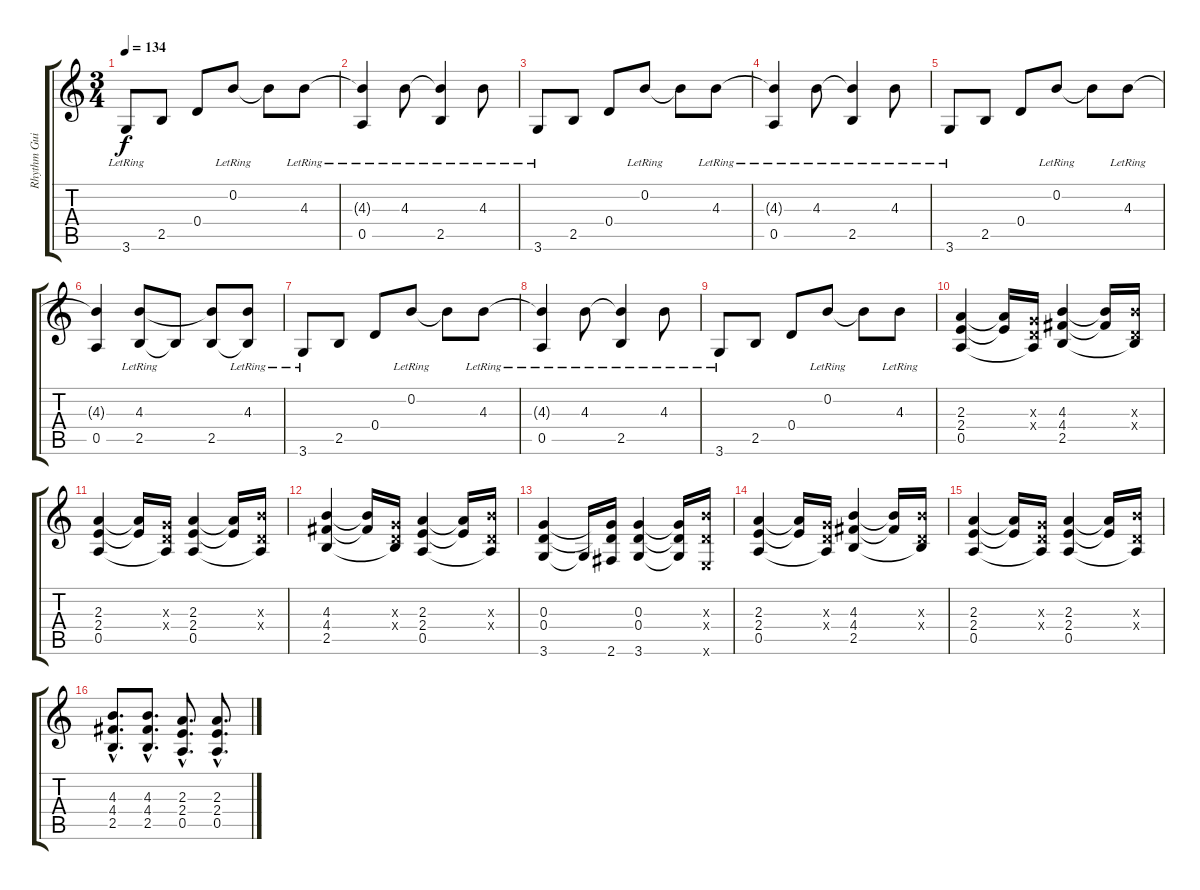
\track ("Rhythm Guitar 1" "Rhythm Gui") {instrument distortionguitar}
\staff {score tabs}
\tuning (E4 B3 G3 D3 A2 E2) {hide}
\ts (3 4)
\tempo 134
\clef g2
\ks c
3.6{lr}.8{dy f} 2.5.8 0.4.8 0.2{lr}.8 0.2{t}.8 4.3{lr}.8 |
(4.3{t} 0.5{lr}).4 4.3{lr}.8 (4.3{t} 2.5{lr}).4 4.3{lr}.8 |
3.6{lr}.8 2.5.8 0.4.8 0.2{lr}.8 0.2{t}.8 4.3{lr}.8 |
(4.3{t} 0.5{lr}).4 4.3{lr}.8 (4.3{t} 2.5{lr}).4 4.3{lr}.8 |
3.6{lr}.8 2.5.8 0.4.8 0.2{lr}.8 0.2{t}.8 4.3{lr}.8 |
(4.3{t} 0.5).4 (4.3{lr} 2.5).8 2.5{t}.8 (4.3{t} 2.5).8 (4.3{lr} 2.5{t}).8 |
3.6{lr}.8 2.5.8 0.4.8 0.2{lr}.8 0.2{t}.8 4.3{lr}.8 |
(4.3{t} 0.5{lr}).4 4.3{lr}.8 (4.3{t} 2.5{lr}).4 4.3{lr}.8 |
3.6{lr}.8 2.5.8 0.4.8 0.2{lr}.8 0.2{t}.8 4.3{lr}.8 |
(2.3 2.4 0.5).4 (2.3{t} 2.4{t}).16 (0.3{x} 0.4{x} 0.5{t}).16 (4.3 4.4 2.5).4 (4.3{t} 4.4{t}).16 (4.3{x} 0.4{x} 2.5{t}).16 |
(2.3 2.4 0.5).4 (2.3{t} 2.4{t}).16 (0.3{x} 0.4{x} 0.5{t}).16 (2.3 2.4 0.5).4 (2.3{t} 2.4{t}).16 (4.3{x} 0.4{x} 0.5{t}).16 |
(4.3 4.4 2.5).4 (4.3{t} 4.4{t}).16 (0.3{x} 0.4{x} 2.5{t}).16 (2.3 2.4 0.5).4 (2.3{t} 2.4{t}).16 (4.3{x} 0.4{x} 0.5{t}).16 |
(0.3 0.4 3.6).4 3.6{t}.16 (0.3{t} 0.4{t} 2.6).16 (0.3 0.4 3.6).4 (0.3{t} 0.4{t} 3.6{t}).16 (4.3{x} 0.4{x} 0.6{x}).16 |
(2.3 2.4 0.5).4 (2.3{t} 2.4{t}).16 (0.3{x} 0.4{x} 0.5{t}).16 (4.3 4.4 2.5).4 (4.3{t} 4.4{t}).16 (4.3{x} 0.4{x} 2.5{t}).16 |
(2.3 2.4 0.5).4 (2.3{t} 2.4{t}).16 (0.3{x} 0.4{x} 0.5{t}).16 (2.3 2.4 0.5).4 (2.3{t} 2.4{t}).16 (4.3{x} 0.4{x} 0.5{t}).16 |
(4.3{hac} 4.4{hac} 2.5{hac}).8{d} (4.3{hac} 4.4{hac} 2.5{hac}).8{d} (2.3{hac} 2.4{hac} 0.5{hac}).8{d} (2.3{hac} 2.4{hac} 0.5{hac}).8{d}
